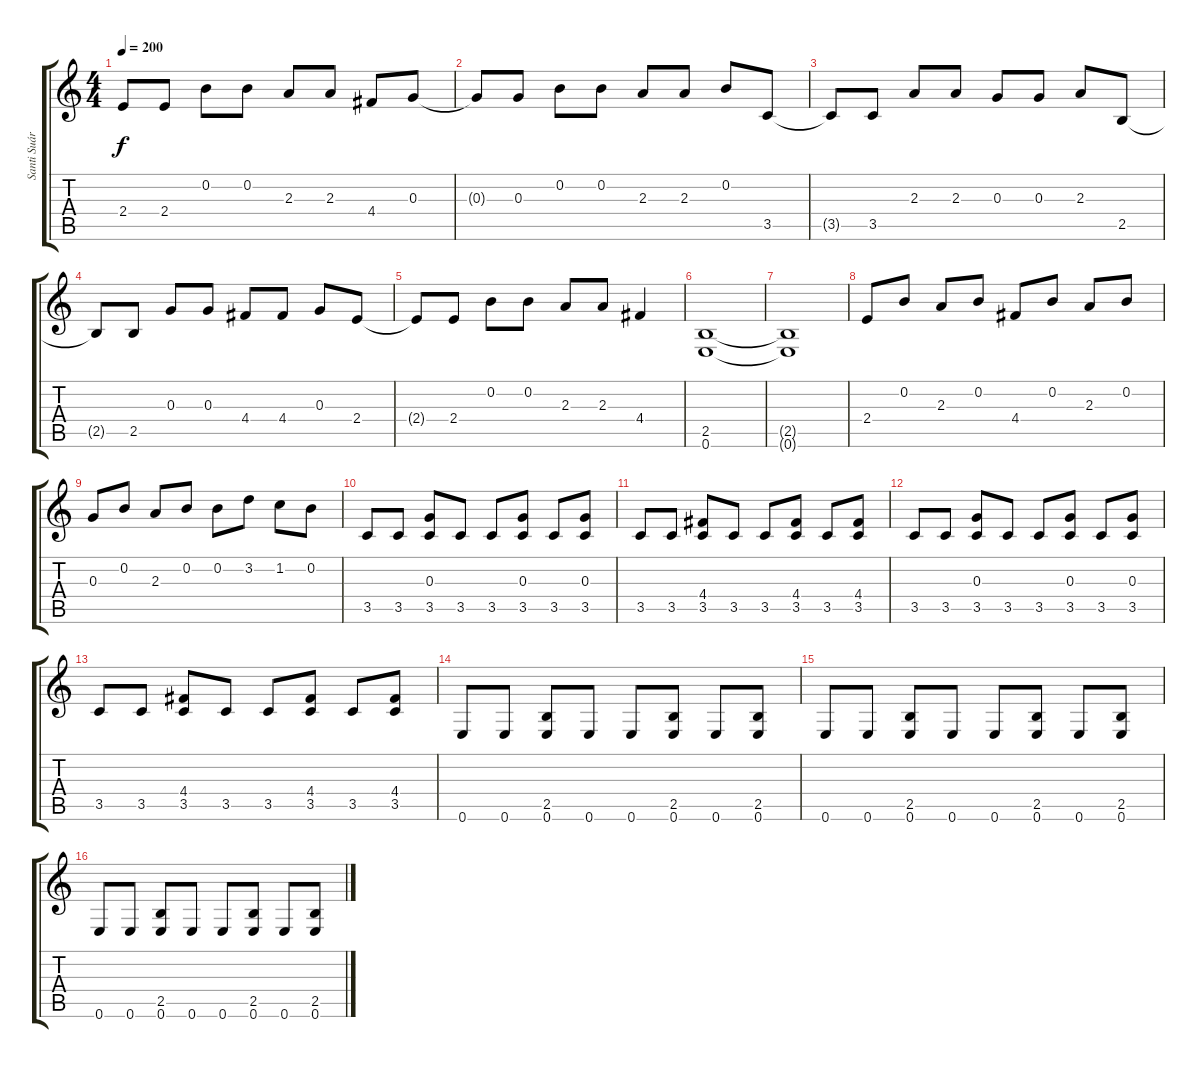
\track ("Santi Suárez" "Santi Suár") {instrument distortionguitar}
\staff {score tabs}
\tuning (E4 B3 G3 D3 A2 E2) {hide}
\ts (4 4)
\tempo 200
\clef g2
\ks c
2.4{t}.8{dy f} 2.4.8 0.2.8 0.2.8 2.3.8 2.3.8 4.4.8 0.3.8 |
0.3{t}.8 0.3.8 0.2.8 0.2.8 2.3.8 2.3.8 0.2.8 3.5.8 |
3.5{t}.8 3.5.8 2.3.8 2.3.8 0.3.8 0.3.8 2.3.8 2.5.8 |
2.5{t}.8 2.5.8 0.3.8 0.3.8 4.4.8 4.4.8 0.3.8 2.4.8 |
2.4{t}.8 2.4.8 0.2.8 0.2.8 2.3.8 2.3.8 4.4.4 |
(2.5 0.6).1 |
(2.5{t} 0.6{t}).1 |
2.4.8 0.2.8 2.3.8 0.2.8 4.4.8 0.2.8 2.3.8 0.2.8 |
0.3.8 0.2.8 2.3.8 0.2.8 0.2.8 3.2.8 1.2.8 0.2.8 |
3.5.8 3.5.8 (0.3 3.5).8 3.5.8 3.5.8 (0.3 3.5).8 3.5.8 (0.3 3.5).8 |
3.5.8 3.5.8 (4.4 3.5).8 3.5.8 3.5.8 (4.4 3.5).8 3.5.8 (4.4 3.5).8 |
3.5.8 3.5.8 (0.3 3.5).8 3.5.8 3.5.8 (0.3 3.5).8 3.5.8 (0.3 3.5).8 |
3.5.8 3.5.8 (4.4 3.5).8 3.5.8 3.5.8 (4.4 3.5).8 3.5.8 (4.4 3.5).8 |
0.6.8 0.6.8 (2.5 0.6).8 0.6.8 0.6.8 (2.5 0.6).8 0.6.8 (2.5 0.6).8 |
0.6.8 0.6.8 (2.5 0.6).8 0.6.8 0.6.8 (2.5 0.6).8 0.6.8 (2.5 0.6).8 |
0.6.8 0.6.8 (2.5 0.6).8 0.6.8 0.6.8 (2.5 0.6).8 0.6.8 (2.5 0.6).8
